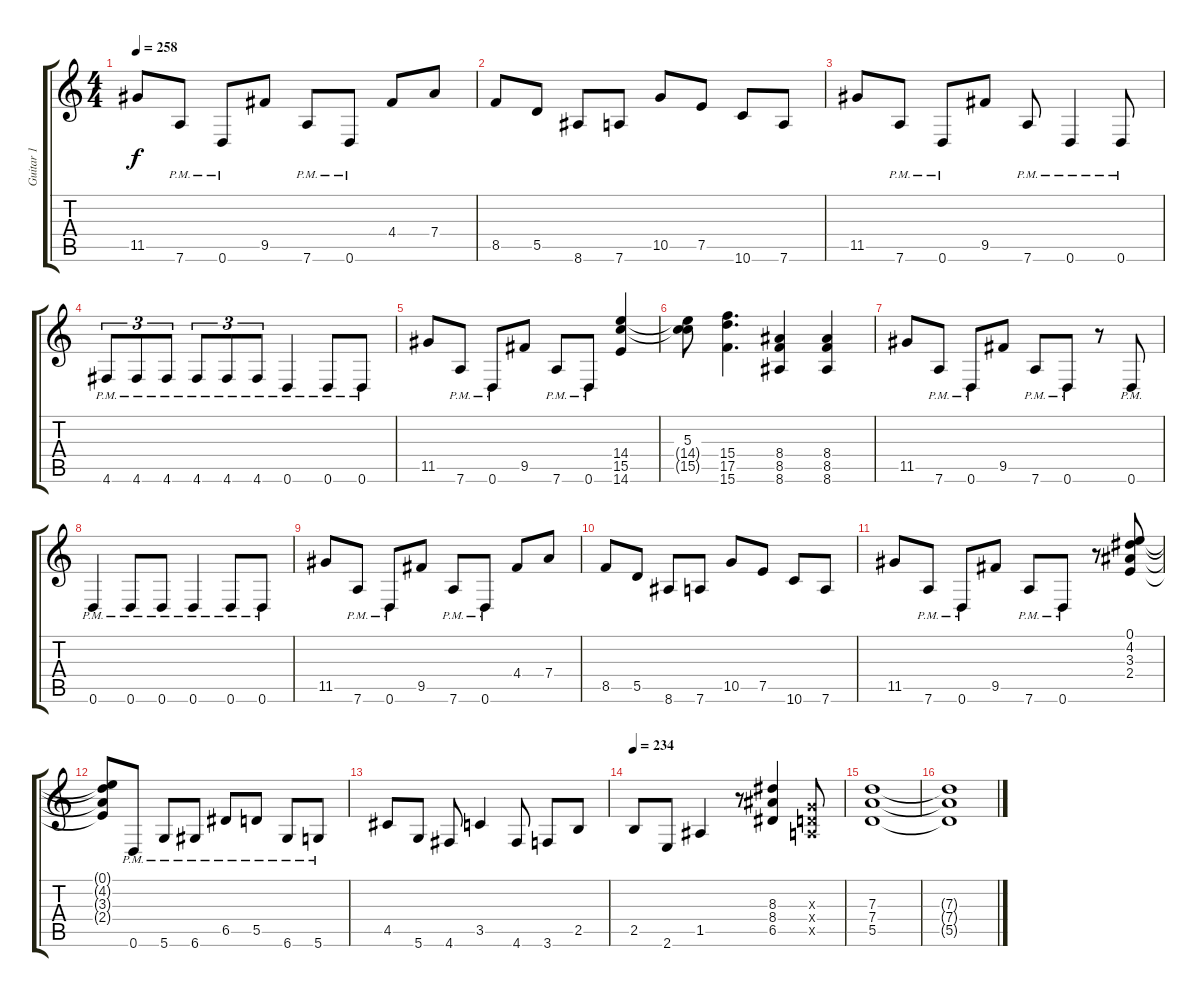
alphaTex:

\track ("Guitar 1" "Guitar 1") {instrument distortionguitar}
\staff {score tabs}
\tuning (E4 B3 G3 D3 A2 D2) {hide}
\ts (4 4)
\tempo 258
\clef g2
\ks c
11.5.8{dy f} 7.6{pm}.8 0.6{pm}.8 9.5.8 7.6{pm}.8 0.6{pm}.8 4.4.8 7.4.8 |
8.5.8 5.5.8 8.6.8 7.6.8 10.5.8 7.5.8 10.6.8 7.6.8 |
11.5.8 7.6{pm}.8 0.6{pm}.8 9.5.8 7.6{pm}.8 0.6{pm}.4 0.6{pm}.8 |
4.6{pm}.8{tu (3 2)} 4.6{pm}.8{tu (3 2)} 4.6{pm}.8{tu (3 2)} 4.6{pm}.8{tu (3 2)} 4.6{pm}.8{tu (3 2)} 4.6{pm}.8{tu (3 2)} 0.6{pm}.4 0.6{pm}.8 0.6{pm}.8 |
11.5.8 7.6{pm}.8 0.6{pm}.8 9.5.8 7.6{pm}.8 0.6{pm}.8 (14.4 15.5 14.6).4 |
(5.3 14.4{t} 15.5{t}).8 (15.4 17.5 15.6).4{d} (8.4 8.5 8.6).4 (8.4 8.5 8.6).4 |
11.5.8 7.6{pm}.8 0.6{pm}.8 9.5.8 7.6{pm}.8 0.6{pm}.8 r.8 0.6{pm}.8 |
0.6{pm}.4 0.6{pm}.8 0.6{pm}.8 0.6{pm}.4 0.6{pm}.8 0.6{pm}.8 |
11.5.8 7.6{pm}.8 0.6{pm}.8 9.5.8 7.6{pm}.8 0.6{pm}.8 4.4.8 7.4.8 |
8.5.8 5.5.8 8.6.8 7.6.8 10.5.8 7.5.8 10.6.8 7.6.8 |
11.5.8 7.6{pm}.8 0.6{pm}.8 9.5.8 7.6{pm}.8 0.6{pm}.8 r.8 (0.1 4.2 3.3 2.4).8 |
(0.1{t} 4.2{t} 3.3{t} 2.4{t}).8 0.6{pm}.8 5.6{pm}.8 6.6{pm}.8 6.5{pm}.8 5.5{pm}.8 6.6{pm}.8 5.6{pm}.8 |
4.5.8 5.6.8 4.6.8 3.5.4 4.6.8 3.6.8 2.5.8 |
\tempo 234
2.5.8 2.6.8 1.5.4 r.8 (8.3 8.4 6.5).4 (0.3{x} 0.4{x} 0.5{x}).8 |
(7.3 7.4 5.5).1 |
(7.3{t} 7.4{t} 5.5{t}).1
